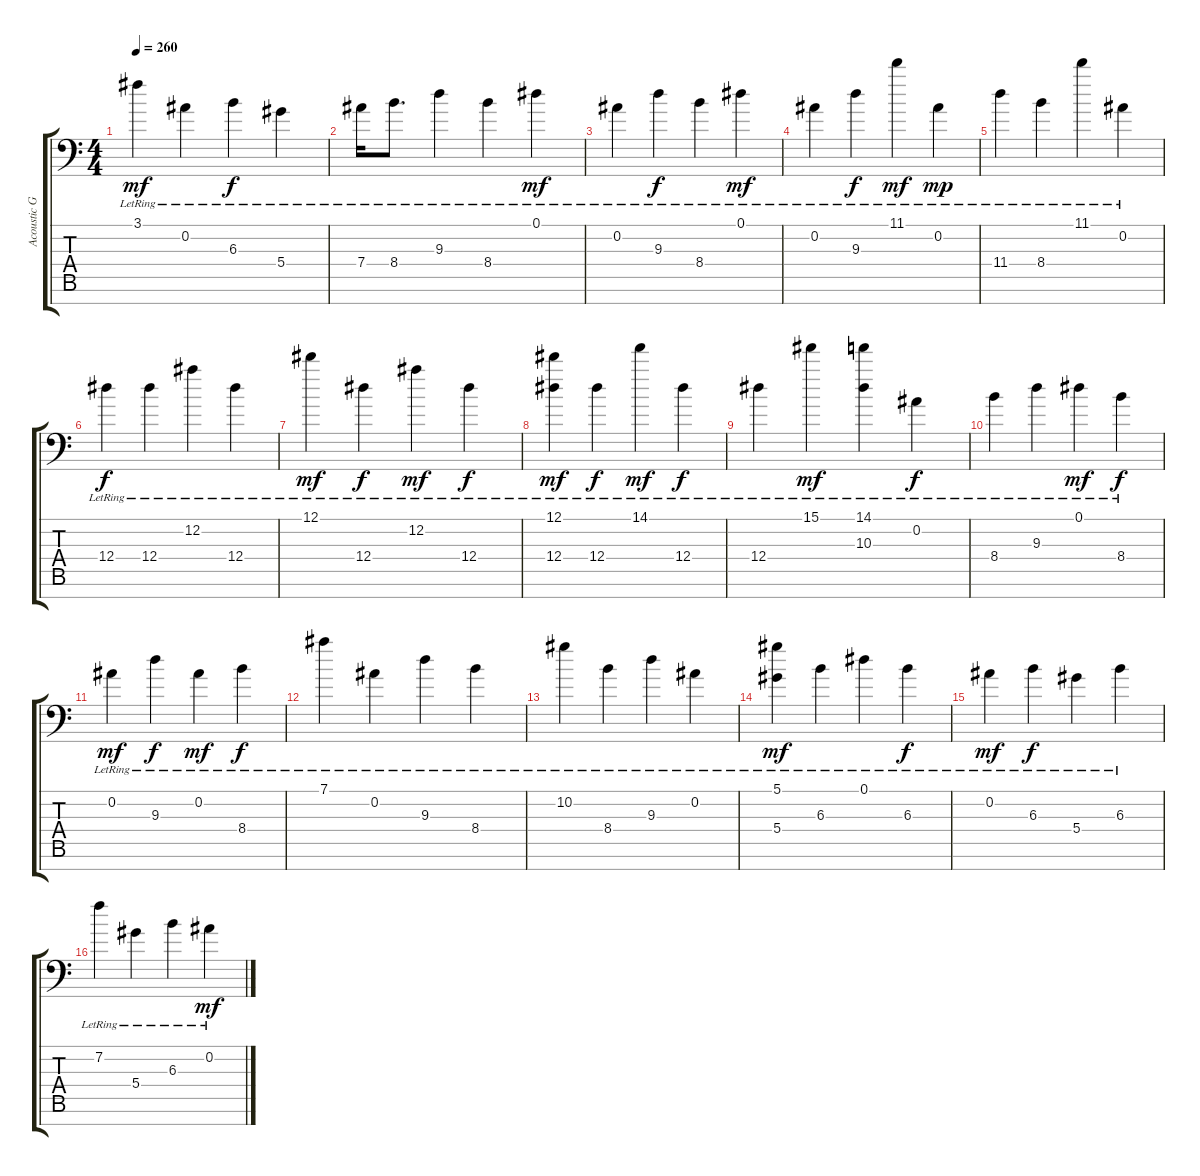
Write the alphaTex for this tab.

\track ("Acoustic Guitar" "Acoustic G") {instrument acousticguitarsteel}
\staff {score tabs}
\tuning (Eb4 Bb3 F3 Eb3 Bb2 F2 Bb1) {hide}
\ts (4 4)
\tempo 260
\clef f4
\ks c
3.1{lr}.4{dy mf} 0.2{lr}.4 6.3{lr}.4{dy f} 5.4{lr}.4 |
7.4{lr}.16 8.4{lr}.8{d} 9.3{lr}.4 8.4{lr}.4 0.1{lr}.4{dy mf} |
0.2{lr}.4 9.3{lr}.4{dy f} 8.4{lr}.4 0.1{lr}.4{dy mf} |
0.2{lr}.4 9.3{lr}.4{dy f} 11.1{lr}.4{dy mf} 0.2{lr}.4{dy mp} |
11.4{lr}.4 8.4{lr}.4 11.1{lr}.4 0.2{lr}.4 |
12.4{lr}.4{dy f} 12.4{lr}.4 12.2{lr}.4 12.4{lr}.4 |
12.1{lr}.4{dy mf} 12.4{lr}.4{dy f} 12.2{lr}.4{dy mf} 12.4{lr}.4{dy f} |
(12.1{lr} 12.4{lr}).4{dy mf} 12.4{lr}.4{dy f} 14.1{lr}.4{dy mf} 12.4{lr}.4{dy f} |
12.4{lr}.4 15.1{lr}.4{dy mf} (14.1{lr} 10.3{lr}).4 0.2{lr}.4{dy f} |
8.4{lr}.4 9.3{lr}.4 0.1{lr}.4{dy mf} 8.4{lr}.4{dy f} |
0.2{lr}.4{dy mf} 9.3{lr}.4{dy f} 0.2{lr}.4{dy mf} 8.4{lr}.4{dy f} |
7.1{lr}.4 0.2{lr}.4 9.3{lr}.4 8.4{lr}.4 |
10.2{lr}.4 8.4{lr}.4 9.3{lr}.4 0.2{lr}.4 |
(5.1{lr} 5.4{lr}).4{dy mf} 6.3{lr}.4 0.1{lr}.4 6.3{lr}.4{dy f} |
0.2{lr}.4{dy mf} 6.3{lr}.4{dy f} 5.4{lr}.4 6.3{lr}.4 |
7.2{lr}.4 5.4{lr}.4 6.3{lr}.4 0.2{lr}.4{dy mf}
